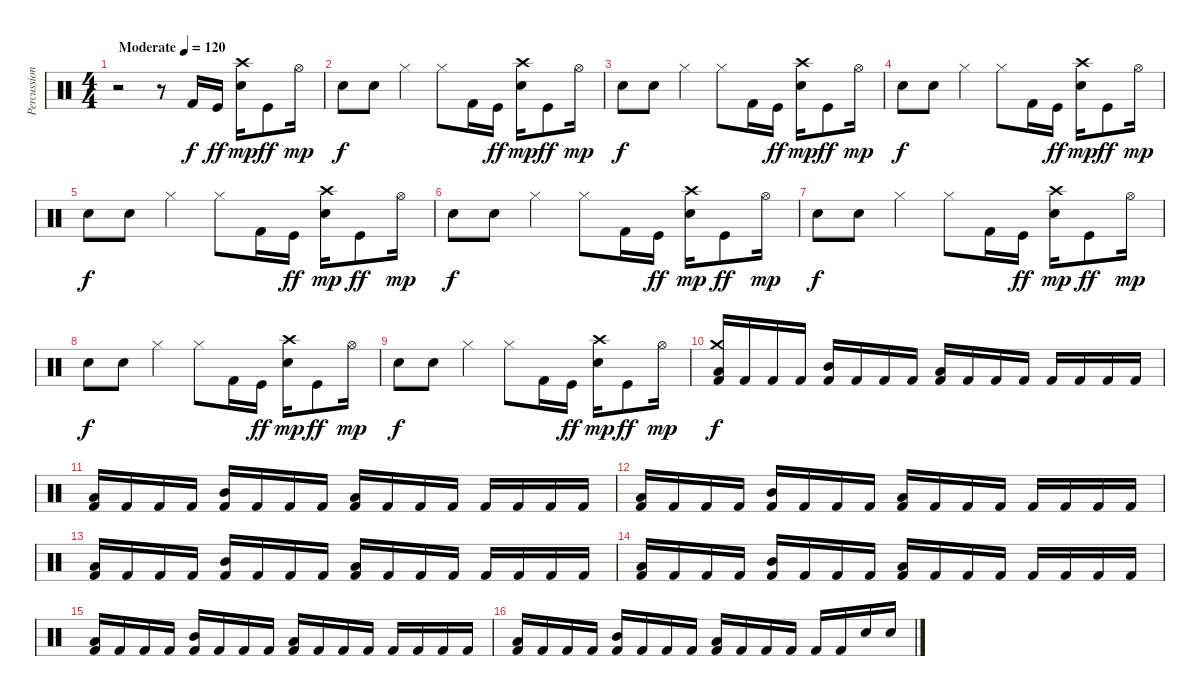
\track ("Percussions" "Percussion") {instrument percussion}
\staff {score}
\articulation defaults
\ts (4 4)
\tempo (120 "Moderate")
\clef neutral
\ks c
r.2{dy f} r.8 "Kick (hit) 2".16 "Kick (hit)".16{dy ff} ("Crash high (hit)" "Electric Snare (hit)").16{dy mp} "Kick (hit)".8{dy ff} "Hi-Hat (open)".16{dy mp} |
"Electric Snare (hit)".8{dy f} "Electric Snare (hit)".8 "Hi-Hat (closed)".4 "Hi-Hat (closed)".8 "Kick (hit) 2".16 "Kick (hit)".16{dy ff} ("Crash high (hit)" "Electric Snare (hit)").16{dy mp} "Kick (hit)".8{dy ff} "Hi-Hat (open)".16{dy mp} |
"Electric Snare (hit)".8{dy f} "Electric Snare (hit)".8 "Hi-Hat (closed)".4 "Hi-Hat (closed)".8 "Kick (hit) 2".16 "Kick (hit)".16{dy ff} ("Crash high (hit)" "Electric Snare (hit)").16{dy mp} "Kick (hit)".8{dy ff} "Hi-Hat (open)".16{dy mp} |
"Electric Snare (hit)".8{dy f} "Electric Snare (hit)".8 "Hi-Hat (closed)".4 "Hi-Hat (closed)".8 "Kick (hit) 2".16 "Kick (hit)".16{dy ff} ("Crash high (hit)" "Electric Snare (hit)").16{dy mp} "Kick (hit)".8{dy ff} "Hi-Hat (open)".16{dy mp} |
"Electric Snare (hit)".8{dy f} "Electric Snare (hit)".8 "Hi-Hat (closed)".4 "Hi-Hat (closed)".8 "Kick (hit) 2".16 "Kick (hit)".16{dy ff} ("Crash high (hit)" "Electric Snare (hit)").16{dy mp} "Kick (hit)".8{dy ff} "Hi-Hat (open)".16{dy mp} |
"Electric Snare (hit)".8{dy f} "Electric Snare (hit)".8 "Hi-Hat (closed)".4 "Hi-Hat (closed)".8 "Kick (hit) 2".16 "Kick (hit)".16{dy ff} ("Crash high (hit)" "Electric Snare (hit)").16{dy mp} "Kick (hit)".8{dy ff} "Hi-Hat (open)".16{dy mp} |
"Electric Snare (hit)".8{dy f} "Electric Snare (hit)".8 "Hi-Hat (closed)".4 "Hi-Hat (closed)".8 "Kick (hit) 2".16 "Kick (hit)".16{dy ff} ("Crash high (hit)" "Electric Snare (hit)").16{dy mp} "Kick (hit)".8{dy ff} "Hi-Hat (open)".16{dy mp} |
"Electric Snare (hit)".8{dy f} "Electric Snare (hit)".8 "Hi-Hat (closed)".4 "Hi-Hat (closed)".8 "Kick (hit) 2".16 "Kick (hit)".16{dy ff} ("Crash high (hit)" "Electric Snare (hit)").16{dy mp} "Kick (hit)".8{dy ff} "Hi-Hat (open)".16{dy mp} |
"Electric Snare (hit)".8{dy f} "Electric Snare (hit)".8 "Hi-Hat (closed)".4 "Hi-Hat (closed)".8 "Kick (hit) 2".16 "Kick (hit)".16{dy ff} ("Crash high (hit)" "Electric Snare (hit)").16{dy mp} "Kick (hit)".8{dy ff} "Hi-Hat (open)".16{dy mp} |
("Crash medium (hit)" "Low Tom (hit)" "Kick (hit) 2").16{dy f} "Kick (hit) 2".16 "Kick (hit) 2".16 "Kick (hit) 2".16 ("Mid Tom (hit)" "Kick (hit) 2").16 "Kick (hit) 2".16 "Kick (hit) 2".16 "Kick (hit) 2".16 ("Low Tom (hit)" "Kick (hit) 2").16 "Kick (hit) 2".16 "Kick (hit) 2".16 "Kick (hit) 2".16 "Kick (hit) 2".16 "Kick (hit) 2".16 "Kick (hit) 2".16 "Kick (hit) 2".16 |
("Low Tom (hit)" "Kick (hit) 2").16 "Kick (hit) 2".16 "Kick (hit) 2".16 "Kick (hit) 2".16 ("Mid Tom (hit)" "Kick (hit) 2").16 "Kick (hit) 2".16 "Kick (hit) 2".16 "Kick (hit) 2".16 ("Low Tom (hit)" "Kick (hit) 2").16 "Kick (hit) 2".16 "Kick (hit) 2".16 "Kick (hit) 2".16 "Kick (hit) 2".16 "Kick (hit) 2".16 "Kick (hit) 2".16 "Kick (hit) 2".16 |
("Low Tom (hit)" "Kick (hit) 2").16 "Kick (hit) 2".16 "Kick (hit) 2".16 "Kick (hit) 2".16 ("Mid Tom (hit)" "Kick (hit) 2").16 "Kick (hit) 2".16 "Kick (hit) 2".16 "Kick (hit) 2".16 ("Low Tom (hit)" "Kick (hit) 2").16 "Kick (hit) 2".16 "Kick (hit) 2".16 "Kick (hit) 2".16 "Kick (hit) 2".16 "Kick (hit) 2".16 "Kick (hit) 2".16 "Kick (hit) 2".16 |
("Low Tom (hit)" "Kick (hit) 2").16 "Kick (hit) 2".16 "Kick (hit) 2".16 "Kick (hit) 2".16 ("Mid Tom (hit)" "Kick (hit) 2").16 "Kick (hit) 2".16 "Kick (hit) 2".16 "Kick (hit) 2".16 ("Low Tom (hit)" "Kick (hit) 2").16 "Kick (hit) 2".16 "Kick (hit) 2".16 "Kick (hit) 2".16 "Kick (hit) 2".16 "Kick (hit) 2".16 "Kick (hit) 2".16 "Kick (hit) 2".16 |
("Low Tom (hit)" "Kick (hit) 2").16 "Kick (hit) 2".16 "Kick (hit) 2".16 "Kick (hit) 2".16 ("Mid Tom (hit)" "Kick (hit) 2").16 "Kick (hit) 2".16 "Kick (hit) 2".16 "Kick (hit) 2".16 ("Low Tom (hit)" "Kick (hit) 2").16 "Kick (hit) 2".16 "Kick (hit) 2".16 "Kick (hit) 2".16 "Kick (hit) 2".16 "Kick (hit) 2".16 "Kick (hit) 2".16 "Kick (hit) 2".16 |
("Low Tom (hit)" "Kick (hit) 2").16 "Kick (hit) 2".16 "Kick (hit) 2".16 "Kick (hit) 2".16 ("Mid Tom (hit)" "Kick (hit) 2").16 "Kick (hit) 2".16 "Kick (hit) 2".16 "Kick (hit) 2".16 ("Low Tom (hit)" "Kick (hit) 2").16 "Kick (hit) 2".16 "Kick (hit) 2".16 "Kick (hit) 2".16 "Kick (hit) 2".16 "Kick (hit) 2".16 "Kick (hit) 2".16 "Kick (hit) 2".16 |
("Low Tom (hit)" "Kick (hit) 2").16 "Kick (hit) 2".16 "Kick (hit) 2".16 "Kick (hit) 2".16 ("Mid Tom (hit)" "Kick (hit) 2").16 "Kick (hit) 2".16 "Kick (hit) 2".16 "Kick (hit) 2".16 ("Low Tom (hit)" "Kick (hit) 2").16 "Kick (hit) 2".16 "Kick (hit) 2".16 "Kick (hit) 2".16 "Kick (hit) 2".16 "Kick (hit) 2".16 "Electric Snare (hit)".16 "Electric Snare (hit)".16
